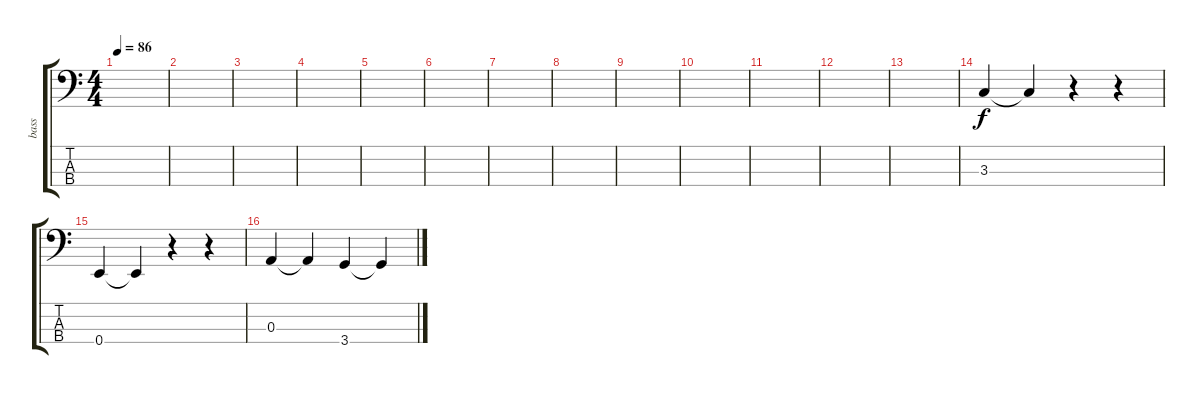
\track ("bass" "bass") {instrument acousticguitarnylon}
\staff {score tabs}
\tuning (G2 D2 A1 E1) {hide}
\ts (4 4)
\tempo 86
\clef f4
\ks c
|
|
|
|
|
|
|
|
|
|
|
|
|
3.3.4 3.3{t}.4 r.4 r.4 |
0.4.4 0.4{t}.4 r.4 r.4 |
0.3.4 0.3{t}.4 3.4.4 3.4{t}.4
